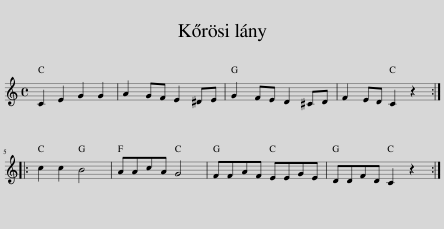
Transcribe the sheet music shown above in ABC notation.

X:1
L:1/8
Q:1/4=130
M:4/4
I:linebreak $
K:C
V:1 treble
V:1
 C2 E2 G2 G2 | A2 GF E2 ^DE | G2 FE D2 ^CD | F2 ED C2 z2 ::$ c2 c2 B4 | %5
 AAcA G4 | FFAF EEGE | DDFD C2 z2 :| %8
